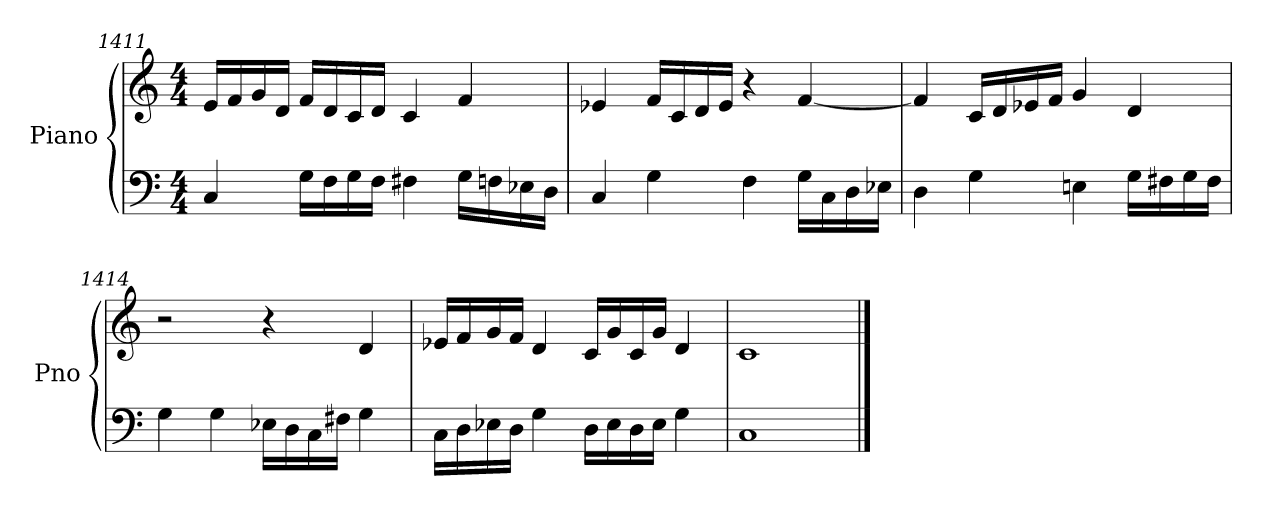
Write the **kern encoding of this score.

**kern	**kern
*part1	*part1
*staff2	*staff1
*I"Piano	*
*I'Pno	*
!!LO:PB:g=z
*clefF4	*clefG2
*k[]	*k[]
*M4/4	*M4/4
=1411	=1411
4C/	16e/LL
.	16f/
.	16g/
.	16d/JJ
16G\LL	16f/LL
16F\	16d/
16G\	16c/
16F\JJ	16d/JJ
4F#X\	4c/
16G\LL	4f/
16Fn\	.
16E-X\	.
16D\JJ	.
=1412	=1412
4C/	4e-X/
4G\	16f/LL
.	16c/
.	16d/
.	16e-/JJ
4F\	4r
16G\LL	[4f/
16C\	.
16D\	.
16E-X\JJ	.
=1413	=1413
4D\	4f/]
4G\	16c/LL
.	16d/
.	16e-X/
.	16f/JJ
4En\	4g/
16G\LL	4d/
16F#X\	.
16G\	.
16F#\JJ	.
!!LO:LB:g=z
=1414	=1414
4G\	2r
4G\	.
16E-X\LL	4r
16D\	.
16C\	.
16F#X\JJ	.
4G\	4d/
=1415	=1415
16C\LL	16e-X/LL
16D\	16f/
16E-X\	16g/
16D\JJ	16f/JJ
4G\	4d/
16D\LL	16c/LL
16E-\	16g/
16D\	16c/
16E-\JJ	16g/JJ
4G\	4d/
=1416	=1416
1C	1c
==	==
*-	*-
